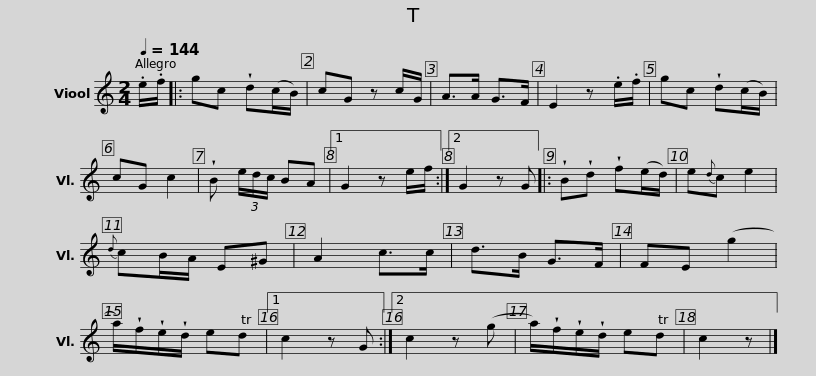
X:1
L:1/8
Q:1/4=144
M:2/4
I:linebreak $
K:C
V:1 treble
V:1
 .e/.f/ |: gc !wedge!d(c/B/) | cG z c/G/ | A>A G>F | E2 z .e/.f/ |$ %5
 gc !wedge!d(c/B/) | cG c2 | !wedge!B (3e/d/c/ BA |1 G2 z e/f/ :|2 G2 z G |:$ %10
 !wedge!B!wedge!d !wedge!f(e/d/) | e{d}c e2 |{d} cB/A/ E^G | A2 c>c |$ d>B G>F | %15
 FE (g2 | a/)!wedge!f/!wedge!e/!wedge!d/ eTd |1 c2 z G :|2 c2 z (g | a/)!wedge!f/!wedge!e/!wedge!d/ eTd | %20
 c2 z |] %21
